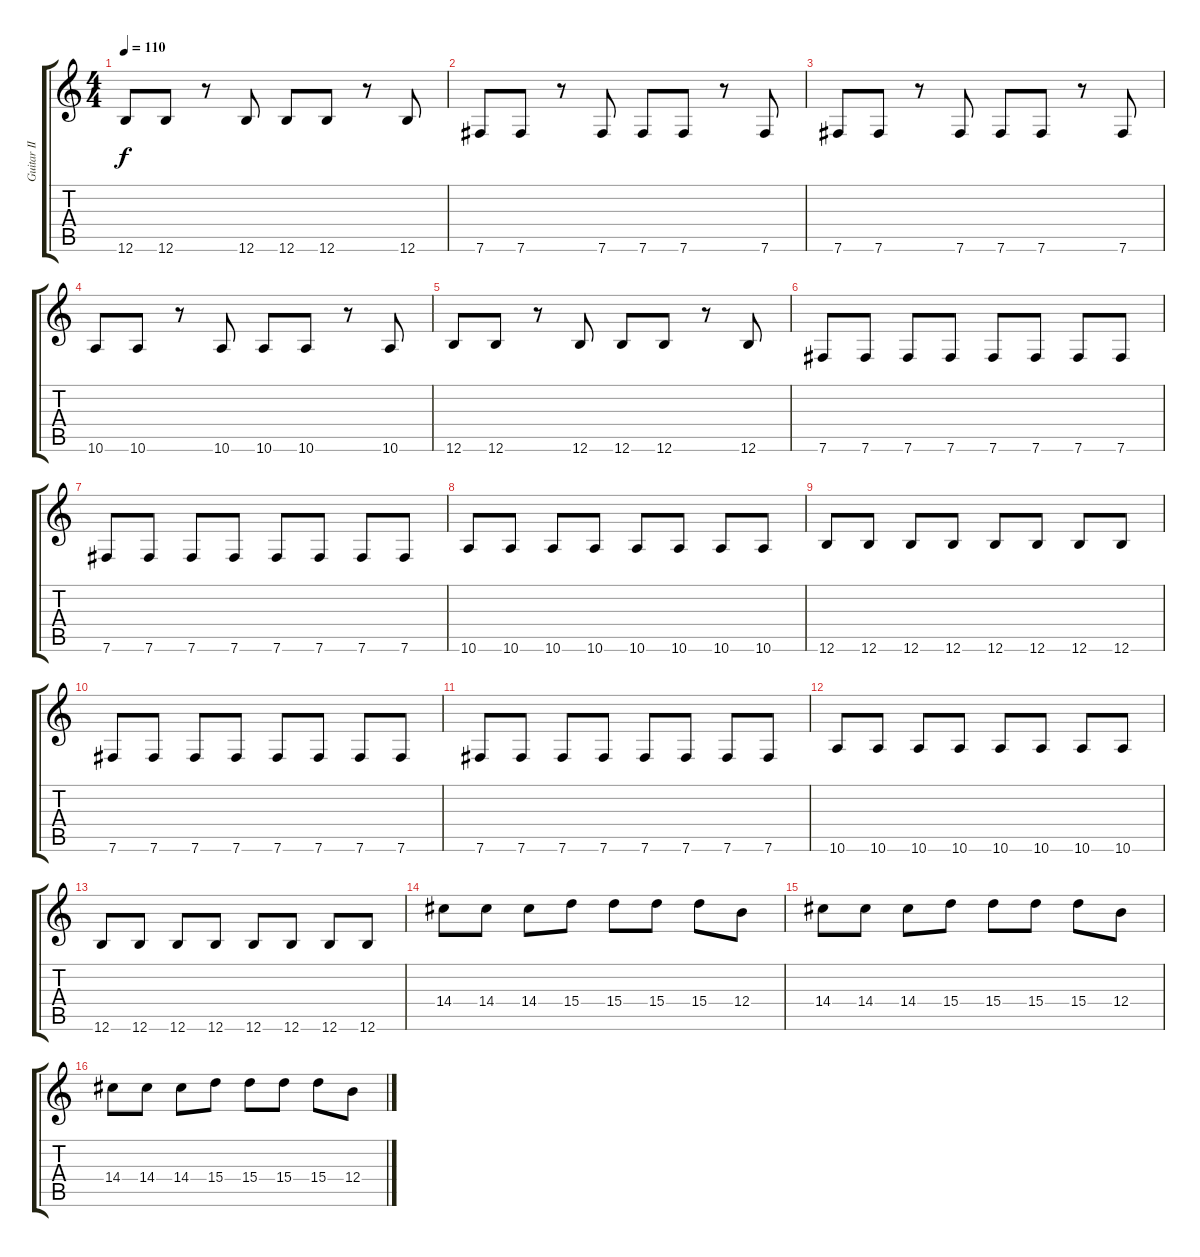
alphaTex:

\track ("Guitar II [Mike Gallagher]" "Guitar II ") {instrument distortionguitar}
\staff {score tabs}
\tuning (Db4 Ab3 E3 B2 Gb2 B1) {hide}
\ts (4 4)
\tempo 110
\clef g2
\ks c
12.6.8{dy f} 12.6.8 r.8 12.6.8 12.6.8 12.6.8 r.8 12.6.8 |
7.6.8 7.6.8 r.8 7.6.8 7.6.8 7.6.8 r.8 7.6.8 |
7.6.8 7.6.8 r.8 7.6.8 7.6.8 7.6.8 r.8 7.6.8 |
10.6.8 10.6.8 r.8 10.6.8 10.6.8 10.6.8 r.8 10.6.8 |
12.6.8 12.6.8 r.8 12.6.8 12.6.8 12.6.8 r.8 12.6.8 |
7.6.8{volume 12} 7.6.8 7.6.8 7.6.8 7.6.8 7.6.8 7.6.8 7.6.8 |
7.6.8 7.6.8 7.6.8 7.6.8 7.6.8 7.6.8 7.6.8 7.6.8 |
10.6.8 10.6.8 10.6.8 10.6.8 10.6.8 10.6.8 10.6.8 10.6.8 |
12.6.8 12.6.8 12.6.8 12.6.8 12.6.8 12.6.8 12.6.8 12.6.8 |
7.6.8 7.6.8 7.6.8 7.6.8 7.6.8 7.6.8 7.6.8 7.6.8 |
7.6.8 7.6.8 7.6.8 7.6.8 7.6.8 7.6.8 7.6.8 7.6.8 |
10.6.8 10.6.8 10.6.8 10.6.8 10.6.8 10.6.8 10.6.8 10.6.8 |
12.6.8 12.6.8 12.6.8 12.6.8 12.6.8 12.6.8 12.6.8 12.6.8 |
14.4.8{volume 8} 14.4.8 14.4.8 15.4.8 15.4.8 15.4.8 15.4.8 12.4.8 |
14.4.8 14.4.8 14.4.8 15.4.8 15.4.8 15.4.8 15.4.8 12.4.8 |
14.4.8 14.4.8 14.4.8 15.4.8 15.4.8 15.4.8 15.4.8 12.4.8
